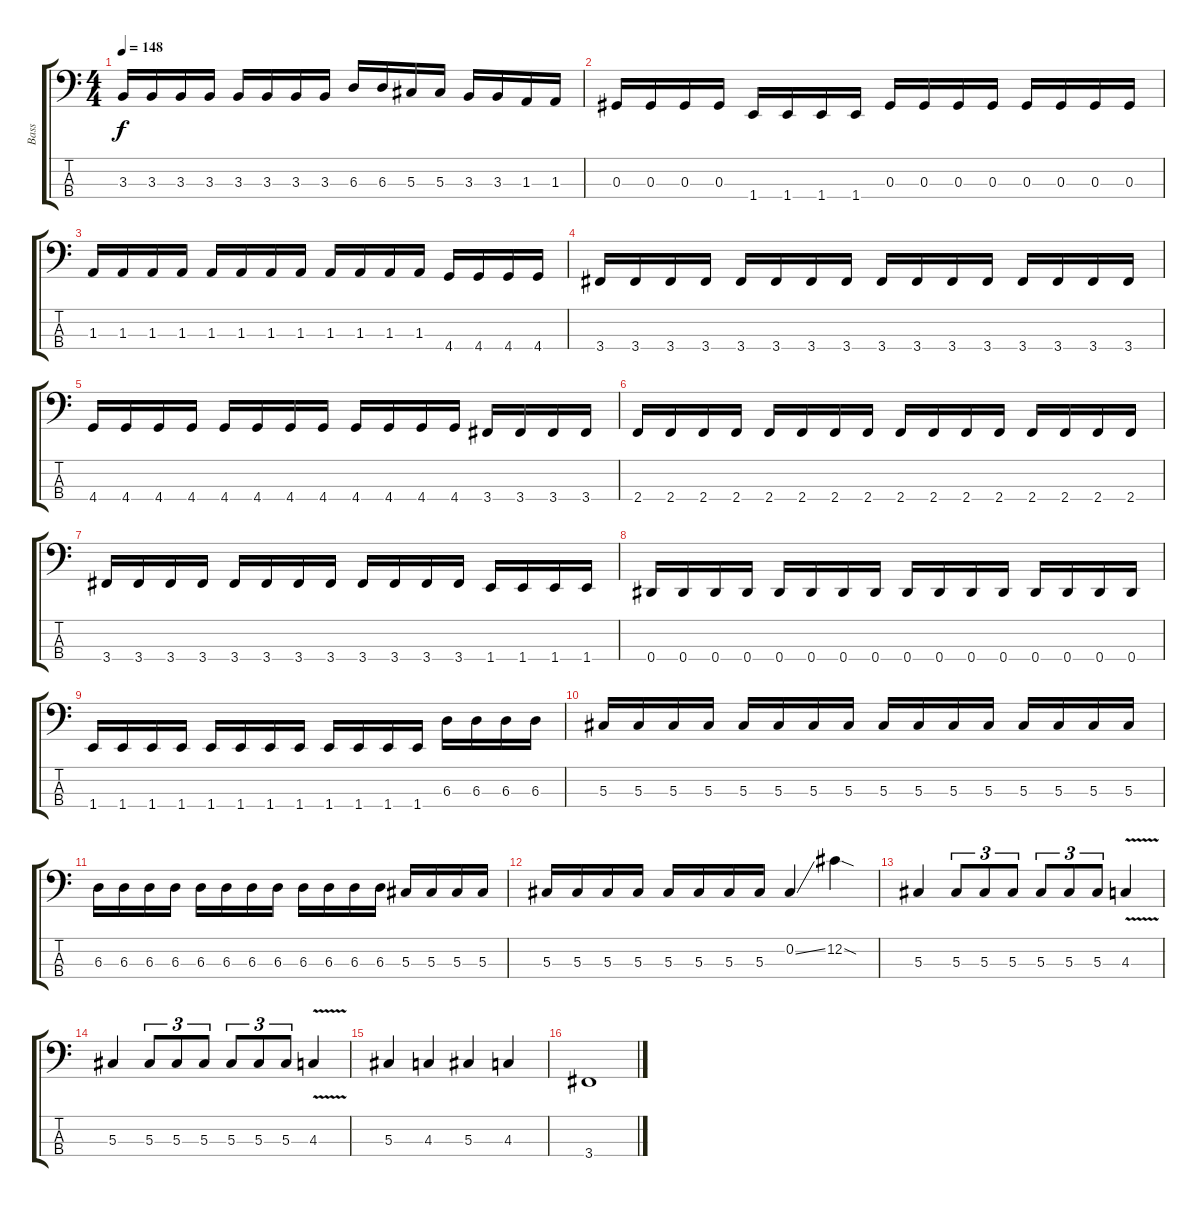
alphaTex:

\track ("Bass" "Bass") {instrument electricbasspick}
\staff {score tabs}
\tuning (Gb2 Db2 Ab1 Eb1) {hide}
\ts (4 4)
\tempo 148
\clef f4
\ks c
3.3.16{dy f} 3.3.16 3.3.16 3.3.16 3.3.16 3.3.16 3.3.16 3.3.16 6.3.16 6.3.16 5.3.16 5.3.16 3.3.16 3.3.16 1.3.16 1.3.16 |
0.3.16 0.3.16 0.3.16 0.3.16 1.4.16 1.4.16 1.4.16 1.4.16 0.3.16 0.3.16 0.3.16 0.3.16 0.3.16 0.3.16 0.3.16 0.3.16 |
1.3.16 1.3.16 1.3.16 1.3.16 1.3.16 1.3.16 1.3.16 1.3.16 1.3.16 1.3.16 1.3.16 1.3.16 4.4.16 4.4.16 4.4.16 4.4.16 |
3.4.16 3.4.16 3.4.16 3.4.16 3.4.16 3.4.16 3.4.16 3.4.16 3.4.16 3.4.16 3.4.16 3.4.16 3.4.16 3.4.16 3.4.16 3.4.16 |
4.4.16 4.4.16 4.4.16 4.4.16 4.4.16 4.4.16 4.4.16 4.4.16 4.4.16 4.4.16 4.4.16 4.4.16 3.4.16 3.4.16 3.4.16 3.4.16 |
2.4.16 2.4.16 2.4.16 2.4.16 2.4.16 2.4.16 2.4.16 2.4.16 2.4.16 2.4.16 2.4.16 2.4.16 2.4.16 2.4.16 2.4.16 2.4.16 |
3.4.16 3.4.16 3.4.16 3.4.16 3.4.16 3.4.16 3.4.16 3.4.16 3.4.16 3.4.16 3.4.16 3.4.16 1.4.16 1.4.16 1.4.16 1.4.16 |
0.4.16 0.4.16 0.4.16 0.4.16 0.4.16 0.4.16 0.4.16 0.4.16 0.4.16 0.4.16 0.4.16 0.4.16 0.4.16 0.4.16 0.4.16 0.4.16 |
1.4.16 1.4.16 1.4.16 1.4.16 1.4.16 1.4.16 1.4.16 1.4.16 1.4.16 1.4.16 1.4.16 1.4.16 6.3.16 6.3.16 6.3.16 6.3.16 |
5.3.16 5.3.16 5.3.16 5.3.16 5.3.16 5.3.16 5.3.16 5.3.16 5.3.16 5.3.16 5.3.16 5.3.16 5.3.16 5.3.16 5.3.16 5.3.16 |
6.3.16 6.3.16 6.3.16 6.3.16 6.3.16 6.3.16 6.3.16 6.3.16 6.3.16 6.3.16 6.3.16 6.3.16 5.3.16 5.3.16 5.3.16 5.3.16 |
5.3.16 5.3.16 5.3.16 5.3.16 5.3.16 5.3.16 5.3.16 5.3.16 0.2{ss}.4 12.2{sod}.4 |
5.3.4 5.3.8{tu (3 2)} 5.3.8{tu (3 2)} 5.3.8{tu (3 2)} 5.3.8{tu (3 2)} 5.3.8{tu (3 2)} 5.3.8{tu (3 2)} 4.3{v}.4 |
5.3.4 5.3.8{tu (3 2)} 5.3.8{tu (3 2)} 5.3.8{tu (3 2)} 5.3.8{tu (3 2)} 5.3.8{tu (3 2)} 5.3.8{tu (3 2)} 4.3{v}.4 |
5.3.4 4.3.4 5.3.4 4.3.4 |
3.4.1
